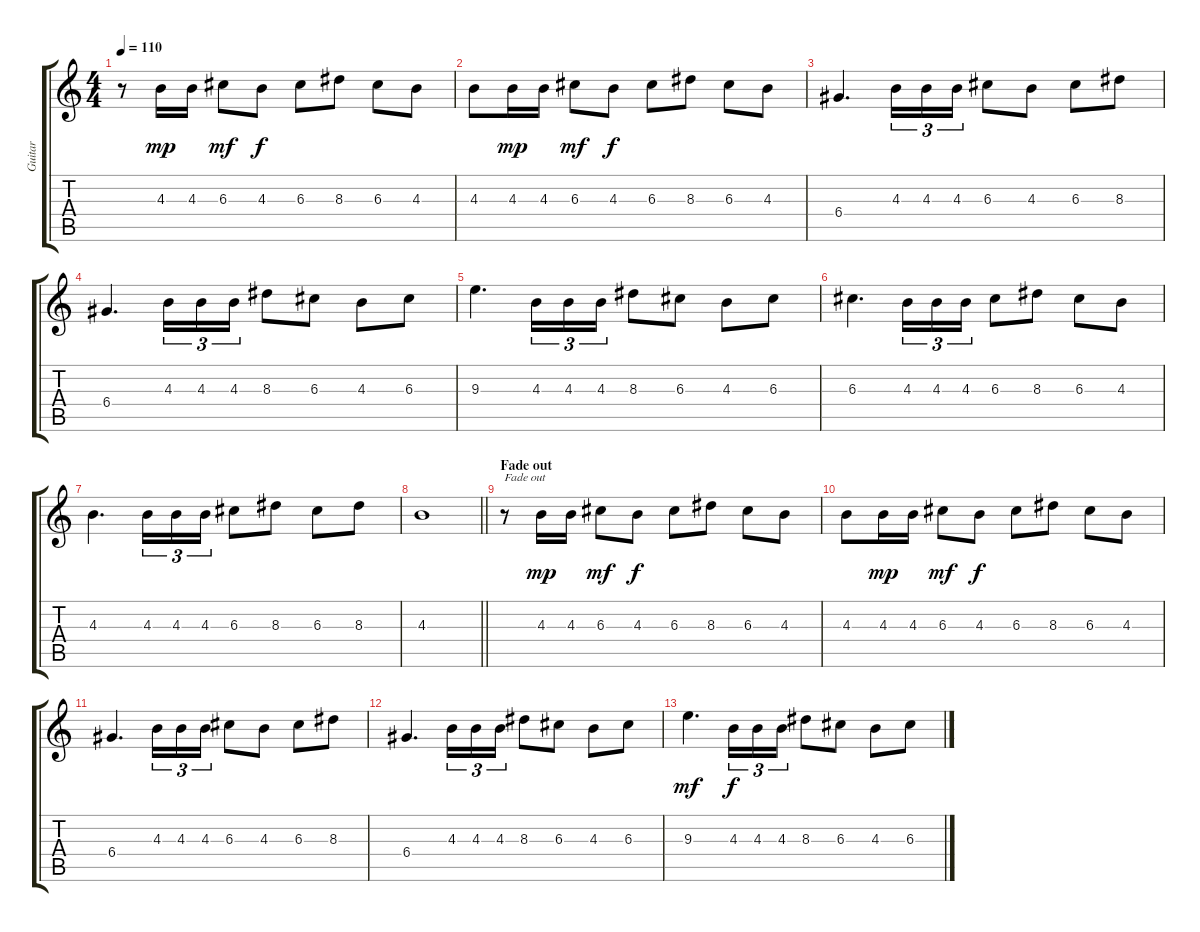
\track ("Guitar" "Guitar") {instrument overdrivenguitar}
\staff {score tabs}
\tuning (E4 B3 G3 D3 A2 E2) {hide}
\ts (4 4)
\tempo 110
\clef g2
\ks c
r.8{dy f} 4.3.16{dy mp} 4.3.16 6.3.8{dy mf} 4.3.8{dy f} 6.3.8 8.3.8 6.3.8 4.3.8 |
4.3.8 4.3.16{dy mp} 4.3.16 6.3.8{dy mf} 4.3.8{dy f} 6.3.8 8.3.8 6.3.8 4.3.8 |
6.4.4{d} 4.3.16{tu (3 2)} 4.3.16{tu (3 2)} 4.3.16{tu (3 2)} 6.3.8 4.3.8 6.3.8 8.3.8 |
6.4.4{d} 4.3.16{tu (3 2)} 4.3.16{tu (3 2)} 4.3.16{tu (3 2)} 8.3.8 6.3.8 4.3.8 6.3.8 |
9.3.4{d} 4.3.16{tu (3 2)} 4.3.16{tu (3 2)} 4.3.16{tu (3 2)} 8.3.8 6.3.8 4.3.8 6.3.8 |
6.3.4{d} 4.3.16{tu (3 2)} 4.3.16{tu (3 2)} 4.3.16{tu (3 2)} 6.3.8 8.3.8 6.3.8 4.3.8 |
4.3.4{d} 4.3.16{tu (3 2)} 4.3.16{tu (3 2)} 4.3.16{tu (3 2)} 6.3.8 8.3.8 6.3.8 8.3.8 |
\barLineRight lightlight
4.3.1 |
\section ("" "Fade out")
r.8{txt "Fade out" volume 0} 4.3.16{dy mp} 4.3.16 6.3.8{dy mf} 4.3.8{dy f} 6.3.8 8.3.8 6.3.8 4.3.8 |
4.3.8 4.3.16{dy mp} 4.3.16 6.3.8{dy mf} 4.3.8{dy f} 6.3.8 8.3.8 6.3.8 4.3.8 |
6.4.4{d} 4.3.16{tu (3 2)} 4.3.16{tu (3 2)} 4.3.16{tu (3 2)} 6.3.8 4.3.8 6.3.8 8.3.8 |
6.4.4{d} 4.3.16{tu (3 2)} 4.3.16{tu (3 2)} 4.3.16{tu (3 2)} 8.3.8 6.3.8 4.3.8 6.3.8 |
9.3.4{d dy mf} 4.3.16{tu (3 2) dy f volume 0} 4.3.16{tu (3 2)} 4.3.16{tu (3 2)} 8.3.8 6.3.8 4.3.8 6.3.8
